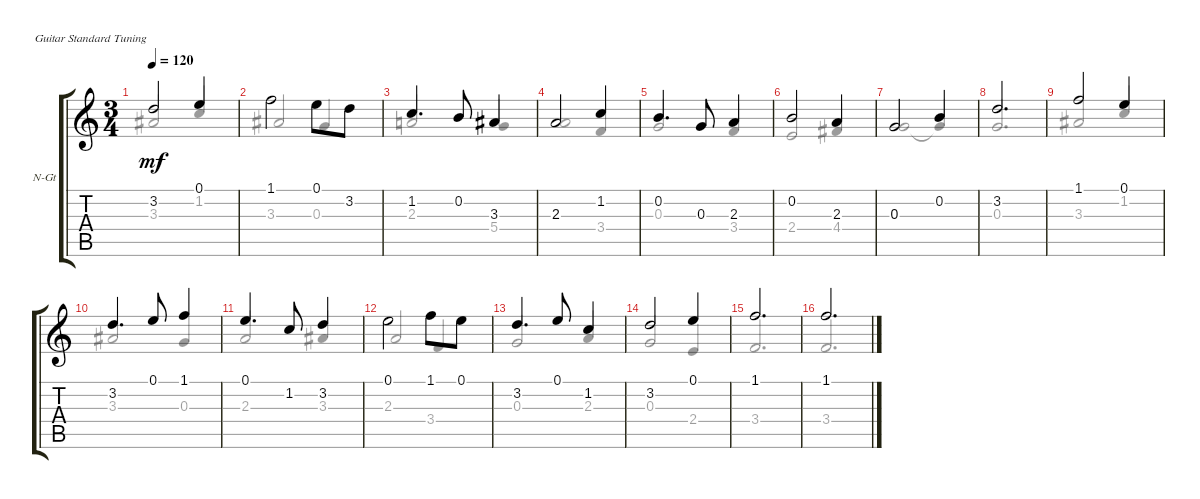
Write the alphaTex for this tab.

\defaultSystemsLayout 4
\bracketExtendMode groupsimilarinstruments
\firstSystemTrackNameOrientation horizontal
\otherSystemsTrackNameOrientation horizontal
\track ("Nylon Guitar" "N-Gt") {instrument acousticguitarnylon}
\staff {score tabs}
\tuning (E4 B3 G3 D3 A2 E2)
\voice
\ts (3 4)
\tempo 120
\clef g2
\ks c
3.2.2{dy mf} 0.1.4 |
1.1.2 0.1.8{beam invert} 3.2.8{beam invert} |
1.2.4{d} 0.2.8 3.3.4 |
2.3.2 1.2.4 |
0.2.4{d} 0.3.8 2.3.4 |
0.2.2 2.3.4 |
0.3.2 0.2.4 |
3.2.2{d} |
1.1.2 0.1.4 |
3.2.4{d} 0.1.8 1.1.4 |
0.1.4{d} 1.2.8 3.2.4 |
0.1.2 1.1.8{beam invert} 0.1.8{beam invert} |
3.2.4{d} 0.1.8 1.2.4 |
3.2.2 0.1.4 |
1.1.2{d} |
1.1.2{d}
\voice
\clef g2
\ottava regular
\simile none
\ks c
|
|
|
|
|
|
|
|
|
|
|
|
|
|
|
\voice
\clef g2
\ottava regular
\simile none
\ks c
3.3.2{dy mf beam invert} 1.2.4{beam invert} |
3.3.2{beam invert} 0.3.4{beam invert} |
2.3.2{beam invert} 5.4.4{beam invert} |
2.3.2{beam invert} 3.4.4{beam invert} |
0.3.2{beam invert} 3.4.4{beam invert} |
2.4.2{beam invert} 4.4.4{beam invert} |
0.3.2{beam invert} 0.3{t}.4{beam invert} |
0.3.2{d beam invert} |
3.3.2{beam invert} 1.2.4{beam invert} |
3.3.2{beam invert} 0.3.4{beam invert} |
2.3.2{beam invert} 3.3.4{beam invert} |
2.3.2{beam invert} 3.4.4{beam invert} |
0.3.2{beam invert} 2.3.4{beam invert} |
0.3.2{beam invert} 2.4.4{beam invert} |
3.4.2{d beam invert} |
3.4.2{d beam invert}
